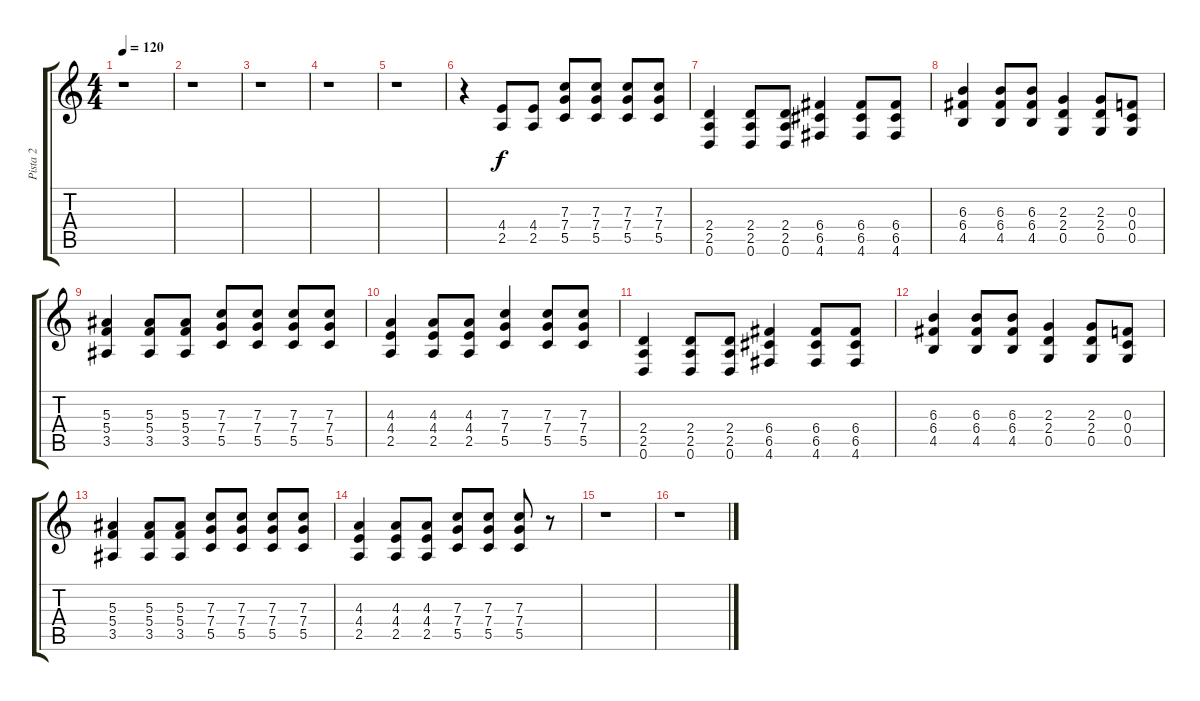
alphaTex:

\track ("Pista 2" "Pista 2") {instrument overdrivenguitar}
\staff {score tabs}
\tuning (D4 A3 F3 C3 G2 D2) {hide}
\ts (4 4)
\tempo 120
\clef g2
\ks c
r.1{dy f} |
r.1 |
r.1 |
r.1 |
r.1 |
r.4 (4.4 2.5).8 (4.4 2.5).8 (7.3 7.4 5.5).8 (7.3 7.4 5.5).8 (7.3 7.4 5.5).8 (7.3 7.4 5.5).8 |
(2.4 2.5 0.6).4 (2.4 2.5 0.6).8 (2.4 2.5 0.6).8 (6.4 6.5 4.6).4 (6.4 6.5 4.6).8 (6.4 6.5 4.6).8 |
(6.3 6.4 4.5).4 (6.3 6.4 4.5).8 (6.3 6.4 4.5).8 (2.3 2.4 0.5).4 (2.3 2.4 0.5).8 (0.3 0.4 0.5).8 |
(5.3 5.4 3.5).4 (5.3 5.4 3.5).8 (5.3 5.4 3.5).8 (7.3 7.4 5.5).8 (7.3 7.4 5.5).8 (7.3 7.4 5.5).8 (7.3 7.4 5.5).8 |
(4.3 4.4 2.5).4 (4.3 4.4 2.5).8 (4.3 4.4 2.5).8 (7.3 7.4 5.5).4 (7.3 7.4 5.5).8 (7.3 7.4 5.5).8 |
(2.4 2.5 0.6).4 (2.4 2.5 0.6).8 (2.4 2.5 0.6).8 (6.4 6.5 4.6).4 (6.4 6.5 4.6).8 (6.4 6.5 4.6).8 |
(6.3 6.4 4.5).4 (6.3 6.4 4.5).8 (6.3 6.4 4.5).8 (2.3 2.4 0.5).4 (2.3 2.4 0.5).8 (0.3 0.4 0.5).8 |
(5.3 5.4 3.5).4 (5.3 5.4 3.5).8 (5.3 5.4 3.5).8 (7.3 7.4 5.5).8 (7.3 7.4 5.5).8 (7.3 7.4 5.5).8 (7.3 7.4 5.5).8 |
(4.3 4.4 2.5).4 (4.3 4.4 2.5).8 (4.3 4.4 2.5).8 (7.3 7.4 5.5).8 (7.3 7.4 5.5).8 (7.3 7.4 5.5).8 r.8 |
r.1 |
r.1
